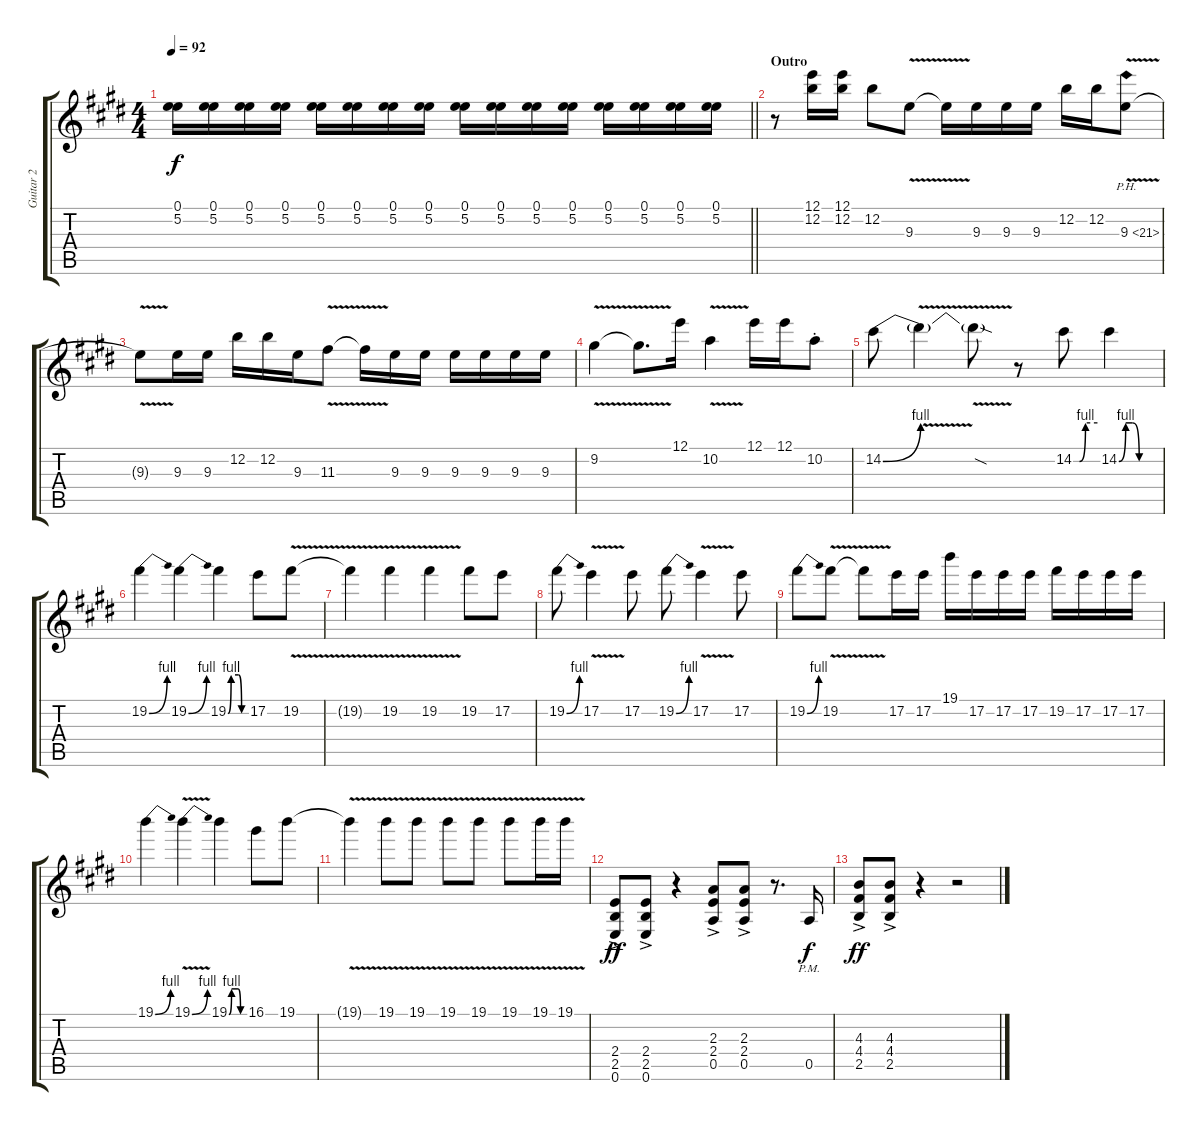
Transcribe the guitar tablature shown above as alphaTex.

\track ("Guitar 2" "Guitar 2") {instrument distortionguitar}
\staff {score tabs}
\tuning (E4 B3 G3 D3 A2 E2) {hide}
\ts (4 4)
\tempo 92
\clef g2
\barLineRight lightlight
\ks e
(0.1 5.2).16{dy f} (0.1 5.2).16 (0.1 5.2).16 (0.1 5.2).16 (0.1 5.2).16 (0.1 5.2).16 (0.1 5.2).16 (0.1 5.2).16 (0.1 5.2).16 (0.1 5.2).16 (0.1 5.2).16 (0.1 5.2).16 (0.1 5.2).16 (0.1 5.2).16 (0.1 5.2).16 (0.1 5.2).16 |
\section ("" "Outro")
r.8 (12.1 12.2).16 (12.1 12.2).16 12.2.8 9.3{v}.8 9.3{t}.16 9.3.16 9.3.16 9.3.16 12.2.16 12.2.16 9.3{ph 12 v}.8 |
9.3{t}.8 9.3.16 9.3.16 12.2.16 12.2.16 9.3.16 11.3{v}.8 11.3{t}.16 9.3.16 9.3.16 9.3.16 9.3.16 9.3.16 9.3.16 |
9.2{v}.4 9.2{t}.8{d} 12.1.16 10.2{v}.4 12.1.16 12.1.16 10.2{st}.8 |
14.2{be (bend 0 0 60 4)}.8 14.2{v t}.4 14.2{sod t}.8 r.8 14.2{be (custom 0 0 15 0 30 4 60 4)}.8 14.2{be (custom 0 0 10 4 20 4 30 0 60 0)}.4 |
19.2{be (bend 0 0 60 4)}.4 19.2{be (bend 0 0 60 4)}.4 19.2{be (custom 0 0 10 4 35 4 45 0 60 0)}.4 17.2.8 19.2{v}.8 |
19.2{t}.4 19.2{v}.4 19.2{v}.4 19.2.8 17.2.8 |
19.2{be (bend 0 0 60 4)}.8 17.2{v}.4 17.2.8 19.2{be (bend 0 0 60 4)}.8 17.2{v}.4 17.2.8 |
19.2{be (bend 0 0 60 4)}.8 19.2{v}.8 19.2{t}.8 17.2.16 17.2.16 19.1.16 17.2.16 17.2.16 17.2.16 19.2.16 17.2.16 17.2.16 17.2.16 |
19.1{be (bend 0 0 60 4)}.4 19.1{be (bend 0 0 60 4) v}.4 19.1{be (custom 0 0 10 4 35 4 45 0 60 0)}.4 16.1.8 19.1.8 |
19.1{v t}.4 19.1{v}.8 19.1{v}.8 19.1{v}.8 19.1{v}.8 19.1{v}.8 19.1{v}.16 19.1{v}.16 |
(2.4 2.5{ac} 0.6).8{dy ff} (2.4 2.5{ac} 0.6).8 r.4 (2.3 2.4 0.5{ac}).8 (2.3 2.4 0.5{ac}).8 r.8{d} 0.5{pm}.16{dy f} |
(4.3 4.4{ac} 2.5).8{dy ff} (4.3 4.4{ac} 2.5).8 r.4 r.2
